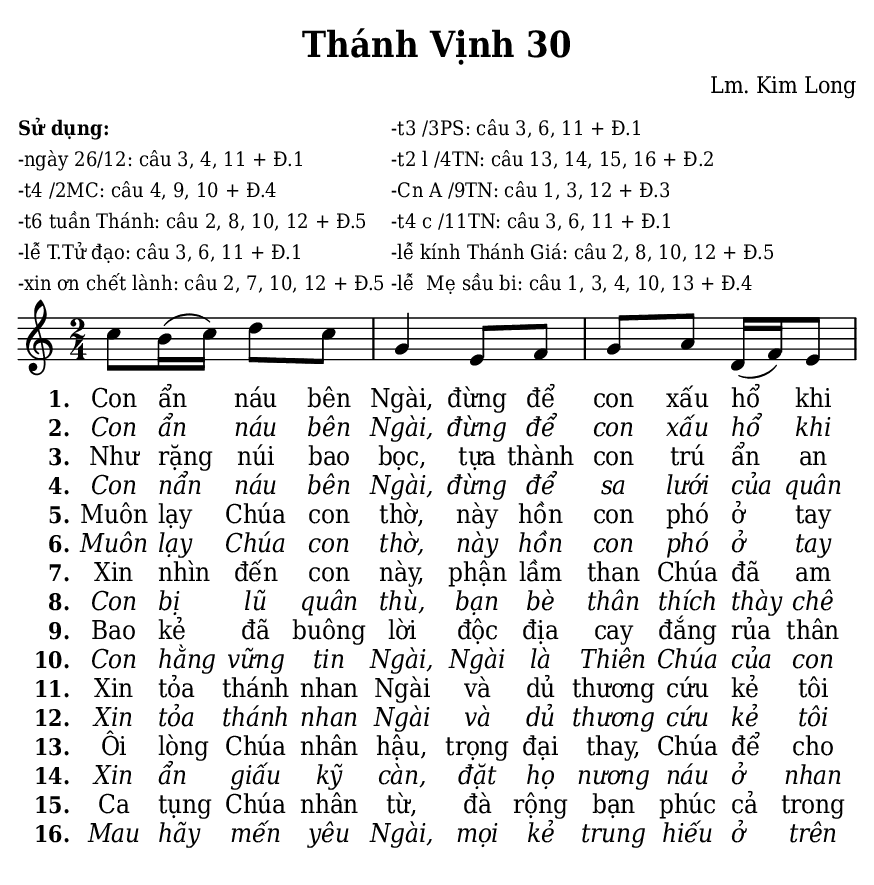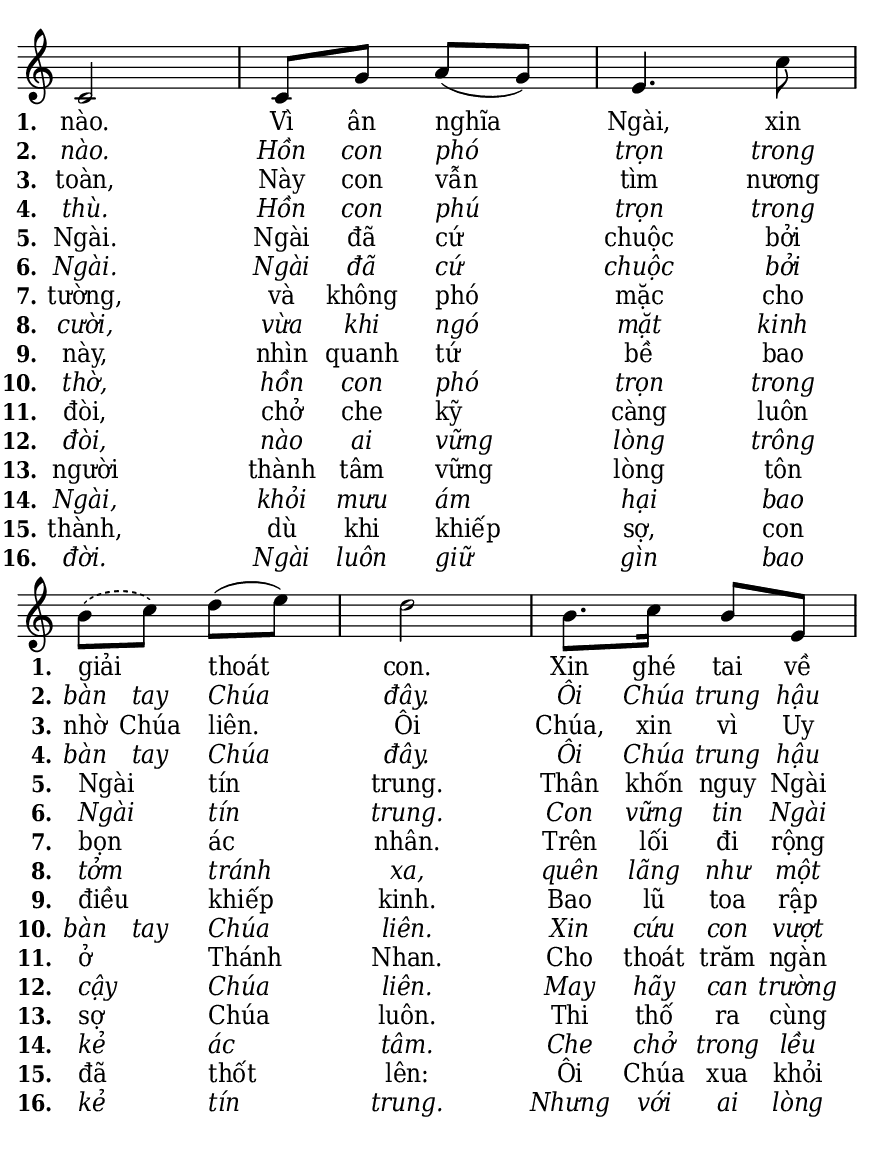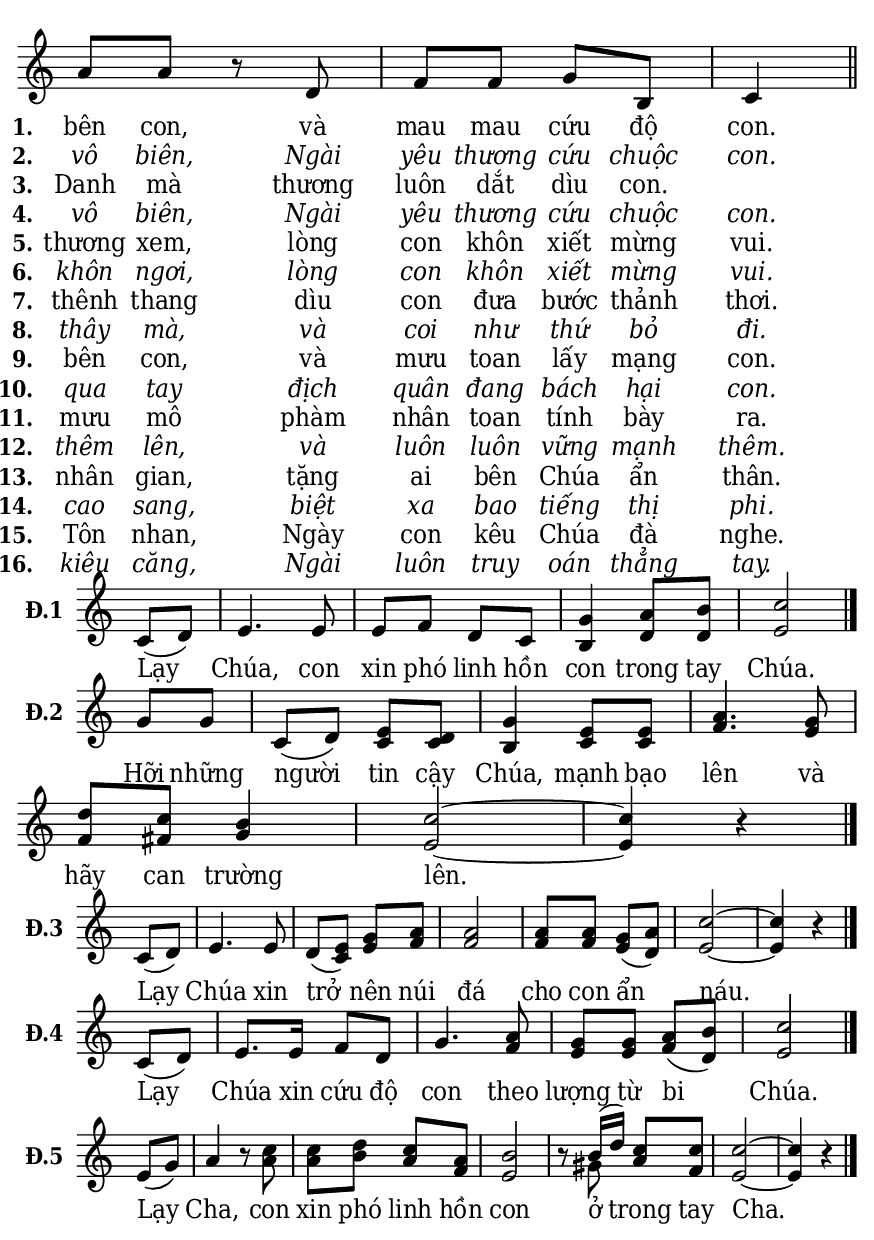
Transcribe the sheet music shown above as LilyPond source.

% Cài đặt chung
\version "2.22.1"
\include "english.ly"

\header {
  title = "Thánh Vịnh 30"
  composer = "Lm. Kim Long"
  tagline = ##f
}

% mã nguồn cho những chức năng chưa hỗ trợ trong phiên bản lilypond hiện tại
% cung cấp bởi cộng đồng lilypond khi gửi email đến lilypond-user@gnu.org
% in số phiên khúc trên mỗi dòng
#(define (add-grob-definition grob-name grob-entry)
     (set! all-grob-descriptions
           (cons ((@@ (lily) completize-grob-entry)
                  (cons grob-name grob-entry))
                 all-grob-descriptions)))

#(add-grob-definition
    'StanzaNumberSpanner
    `((direction . ,LEFT)
      (font-series . bold)
      (padding . 1.0)
      (side-axis . ,X)
      (stencil . ,ly:text-interface::print)
      (X-offset . ,ly:side-position-interface::x-aligned-side)
      (Y-extent . ,grob::always-Y-extent-from-stencil)
      (meta . ((class . Spanner)
               (interfaces . (font-interface
                              side-position-interface
                              stanza-number-interface
                              text-interface))))))

\layout {
    \context {
      \Global
      \grobdescriptions #all-grob-descriptions
    }
    \context {
      \Score
      \remove Stanza_number_align_engraver
      \consists
        #(lambda (context)
           (let ((texts '())
                 (syllables '()))
             (make-engraver
              (acknowledgers
               ((stanza-number-interface engraver grob source-engraver)
                  (set! texts (cons grob texts)))
               ((lyric-syllable-interface engraver grob source-engraver)
                  (set! syllables (cons grob syllables))))
              ((stop-translation-timestep engraver)
                 (for-each
                  (lambda (text)
                    (for-each
                     (lambda (syllable)
                       (ly:pointer-group-interface::add-grob
                        text
                        'side-support-elements
                        syllable))
                     syllables))
                  texts)
                 (set! syllables '())))))
    }
    \context {
      \Lyrics
      \remove Stanza_number_engraver
      \consists
        #(lambda (context)
           (let ((text #f)
                 (last-stanza #f))
             (make-engraver
              ((process-music engraver)
                 (let ((stanza (ly:context-property context 'stanza #f)))
                   (if (and stanza (not (equal? stanza last-stanza)))
                       (let ((column (ly:context-property context
'currentCommandColumn)))
                         (set! last-stanza stanza)
                         (if text
                             (ly:spanner-set-bound! text RIGHT column))
                         (set! text (ly:engraver-make-grob engraver
'StanzaNumberSpanner '()))
                         (ly:grob-set-property! text 'text stanza)
                         (ly:spanner-set-bound! text LEFT column)))))
              ((finalize engraver)
                 (if text
                     (let ((column (ly:context-property context
'currentCommandColumn)))
                       (ly:spanner-set-bound! text RIGHT column)))))))
      \override StanzaNumberSpanner.horizon-padding = 10000
    }
}

stanzaReminderOff =
  \temporary \override StanzaNumberSpanner.after-line-breaking =
     #(lambda (grob)
        ;; Can be replaced with (not (first-broken-spanner? grob)) in 2.23.
        (if (let ((siblings (ly:spanner-broken-into (ly:grob-original grob))))
              (and (pair? siblings)
                   (not (eq? grob (car siblings)))))
            (ly:grob-suicide! grob)))

stanzaReminderOn = \undo \stanzaReminderOff
% kết thúc mã nguồn

% Nhạc
nhacPhanMot = \relative c'' {
  \key c \major
  \time 2/4
  c8 b16 (c) d8 c |
  g4 e8 f |
  g a d,16 (f) e8 |
  c2 |
  c8 g' a (g) |
  e4. c'8 |
  %\once \slurDashed
  \once \phrasingSlurDashed
  b \(c\) d (e) |
  d2 |
  b8. c16 b8 e, |
  a a r d, |
  f f g b, |
  c4 \bar "||"
}

nhacPhanHai = \relative c' {
  \key c \major
  \time 2/4
  \partial 4
  c8 (d) |
  e4. e8 |
  e f d c |
  <<
    {
      g'4 a8 b |
      c2 \bar "|."
    }
    {
      b,4 d8 d |
      e2
    }
  >>
}

nhacPhanBa = \relative c'' {
  \key c \major
  \time 2/4
  \partial 4
  g8 g |
  c, (d)
  <<
    {
      e d |
      g4 e8 e |
      a4. g8 |
      d' c b4 |
      c2 ~ |
      c4 r \bar "|."
    }
    {
      c,8 c |
      b4 c8 c |
      f4. e8 |
      f fs g4 |
      e2 ~ |
      e4 r
    }
  >>
}

nhacPhanBon = \relative c' {
  \key c \major
  \time 2/4
  \partial 4
  c8 (d) |
  e4. e8 |
  d (
  <<
    {
      e) g a |
      a2 |
      a8 a g (a) |
      c2 ~ |
      c4 r \bar "|."
    }
    {
      c,8) e f |
      f2 |
      f8 f e (d) |
      e2 ~ |
      e4 r
    }
  >>
}

nhacPhanNam = \relative c' {
  \key c \major
  \time 2/4
  \partial 4
  c8 (d) |
  e8. e16 f8 d |
  g4.
  <<
    {
      a8 |
      g g a (b) |
      c2 \bar "|."
    }
    {
      f,8 |
      e e f (d) |
      e2
    }
  >>
}

nhacPhanSau = \relative c' {
  \key c \major
  \time 2/4
  \partial 4
  e8 (g) |
  a4 r8
  <<
    {
      c8 |
      c d c a |
      b2 |
      r8
    }
    {
      a |
      a b a f |
      e2 |
      r8
    }
  >>
  <<
    {
      \voiceOne
      b'16 (d)
    }
    \new Voice = "splitpart" {
      \voiceTwo
      gs,8
    }
  >>
  \oneVoice
  <<
    {
      c8 c |
      c2 ~ |
      c4 r \bar "|."
    }
    {
      a8 f |
      e2 ~ |
      e4 r
    }
  >>
}

% Lời
loiPhanMot = \lyricmode {
  <<
    {
      \set stanza = "1."
      Con ẩn náu bên Ngài, đừng để con xấu hổ khi nào.
      Vì ân nghĩa Ngài, xin giải _ thoát con.
      Xin ghé tai về bên con, và mau mau cứu độ con.
    }
    \new Lyrics {
	    \set associatedVoice = "beSop"
	    \set stanza = "2."
      \override Lyrics.LyricText.font-shape = #'italic
      Con ẩn náu bên Ngài, đừng để con xấu hổ khi nào.
      Hồn con phó trọn trong bàn tay Chúa đây.
      Ôi Chúa trung hậu vô biên, Ngài yêu thương cứu chuộc con.
    }
    \new Lyrics {
	    \set associatedVoice = "beSop"
	    \set stanza = "3."
      Như rặng núi bao bọc, tựa thành con trú ẩn an toàn,
      Này con vẫn tìm nương nhờ Chúa liên.
      Ôi Chúa, xin vì Uy Danh mà thương luôn dắt dìu con.
    }
    \new Lyrics {
	    \set associatedVoice = "beSop"
	    \set stanza = "4."
      \override Lyrics.LyricText.font-shape = #'italic
      Con nẩn náu bên Ngài, đừng để sa lưới của quân thù.
      Hồn con phú trọn trong bàn tay Chúa đây.
      Ôi Chúa trung hậu vô biên, Ngài yêu thương cứu chuộc con.
    }
    \new Lyrics {
	    \set associatedVoice = "beSop"
	    \set stanza = "5."
      Muôn lạy Chúa con thờ, này hồn con phó ở tay Ngài.
      Ngài đã cứ chuộc bởi Ngài _ tín trung.
      Thân khốn nguy Ngài thương xem, lòng con khôn xiết mừng vui.
    }
    \new Lyrics {
	    \set associatedVoice = "beSop"
	    \set stanza = "6."
      \override Lyrics.LyricText.font-shape = #'italic
      Muôn lạy Chúa con thờ, này hồn con phó ở tay Ngài.
      Ngài đã cứ chuộc bởi Ngài _ tín trung.
      Con vững tin Ngài khôn ngơi, lòng con khôn xiết mừng vui.
    }
    \new Lyrics {
	    \set associatedVoice = "beSop"
	    \set stanza = "7."
      Xin nhìn đến con này, phận lầm than Chúa đã am tường,
      và không phó mặc cho bọn _ ác nhân.
      Trên lối đi rộng thênh thang dìu con đưa bước thảnh thơi.
    }
    \new Lyrics {
	    \set associatedVoice = "beSop"
	    \set stanza = "8."
      \override Lyrics.LyricText.font-shape = #'italic
      Con bị lũ quân thù, bạn bè thân thích thày chê cười,
      vừa khi ngó mặt kinh tởm _ tránh xa,
      quên lãng như một thây mà, và coi như thứ bỏ đi.
    }
    \new Lyrics {
	    \set associatedVoice = "beSop"
	    \set stanza = "9."
      Bao kẻ đã buông lời độc địa cay đắng rủa thân này,
      nhìn quanh tứ bề bao điều _ khiếp kinh.
      Bao lũ toa rập bên con, và mưu toan lấy mạng con.
    }
    \new Lyrics {
	    \set associatedVoice = "beSop"
	    \set stanza = "10."
      \override Lyrics.LyricText.font-shape = #'italic
      Con hằng vững tin Ngài, Ngài là Thiên Chúa của con thờ,
      hồn con phó trọn trong bàn tay Chúa liên.
      Xin cứu con vượt qua tay địch quân đang bách hại con.
    }
    \new Lyrics {
	    \set associatedVoice = "beSop"
	    \set stanza = "11."
      Xin tỏa thánh nhan Ngài và dủ thương cứu kẻ tôi đòi,
      chở che kỹ càng luôn ở _ Thánh Nhan.
      Cho thoát trăm ngàn mưu mô phàm nhân toan tính bày ra.
    }
    \new Lyrics {
	    \set associatedVoice = "beSop"
	    \set stanza = "12."
      \override Lyrics.LyricText.font-shape = #'italic
      Xin tỏa thánh nhan Ngài và dủ thương cứu kẻ tôi đòi,
      nào ai vững lòng trông cậy _ Chúa liên.
      May hãy can trường thêm lên, và luôn luôn vững mạnh thêm.
    }
    \new Lyrics {
	    \set associatedVoice = "beSop"
	    \set stanza = "13."
      Ôi lòng Chúa nhân hậu, trọng đại thay,
      Chúa để cho người thành tâm vững lòng tôn sợ _ Chúa luôn.
      Thi thố ra cùng nhân gian, tặng ai bên Chúa ẩn thân.
    }
    \new Lyrics {
	    \set associatedVoice = "beSop"
	    \set stanza = "14."
      \override Lyrics.LyricText.font-shape = #'italic
      Xin ẩn giấu kỹ càn, đặt họ nương náu ở nhan Ngài,
      khỏi mưu ám hại bao kẻ _ ác tâm.
      Che chở trong lều cao sang, biệt xa bao tiếng thị phi.
    }
    \new Lyrics {
	    \set associatedVoice = "beSop"
	    \set stanza = "15."
      Ca tụng Chúa nhân từ, đà rộng bạn phúc cả trong thành,
      dù khi khiếp sợ, con đã _ thốt lên:
      Ôi Chúa xua khỏi Tôn nhan, Ngày con kêu Chúa đà nghe.
    }
    \new Lyrics {
	    \set associatedVoice = "beSop"
	    \set stanza = "16."
      \override Lyrics.LyricText.font-shape = #'italic
      Mau hãy mến yêu Ngài, mọi kẻ trung hiếu ở trên đời.
      Ngài luôn giữ gìn bao kẻ _ tín trung.
      Nhưng với ai lòng kiêu căng, Ngài luôn truy oán thẳng tay.
    }
  >>
}

loiPhanHai = \lyricmode {
  Lạy Chúa, con xin phó linh hồn con trong tay Chúa.
}

loiPhanBa = \lyricmode {
  Hỡi những người tin cậy Chúa, mạnh bạo lên và hãy can trường lên.
}

loiPhanBon = \lyricmode {
  Lạy Chúa xin trở nên núi đá cho con ẩn náu.
}

loiPhanNam = \lyricmode {
  Lạy Chúa xin cứu độ con theo lượng từ bi Chúa.
}

loiPhanSau = \lyricmode {
  Lạy Cha, con xin phó linh hồn con ở trong tay Cha.
}

% Dàn trang
\paper {
  #(set-paper-size "a5")
  top-margin = 3\mm
  bottom-margin = 3\mm
  left-margin = 3\mm
  right-margin = 3\mm
  indent = #0
  #(define fonts
	 (make-pango-font-tree "Deja Vu Serif Condensed"
	 		       "Deja Vu Serif Condensed"
			       "Deja Vu Serif Condensed"
			       (/ 20 20)))
  print-page-number = ##f
  ragged-bottom = ##t
  page-count = 3
}

\markup {
  \vspace #1
  %\fill-line {
    \column {
      \left-align {
        \line { \bold \small "Sử dụng:" }
        \line { \small "-ngày 26/12: câu 3, 4, 11 + Đ.1" }
        \line { \small "-t4 /2MC: câu 4, 9, 10 + Đ.4" }
        \line { \small "-t6 tuần Thánh: câu 2, 8, 10, 12 + Đ.5" }
        \line { \small "-lễ T.Tử đạo: câu 3, 6, 11 + Đ.1" }
        \line { \small "-xin ơn chết lành: câu 2, 7, 10, 12 + Đ.5" }
      }
    }
    \column {
      \left-align {
        \line { \small "-t3 /3PS: câu 3, 6, 11 + Đ.1" }
        \line { \small "-t2 l /4TN: câu 13, 14, 15, 16 + Đ.2" }
        \line { \small "-Cn A /9TN: câu 1, 3, 12 + Đ.3" }
        \line { \small "-t4 c /11TN: câu 3, 6, 11 + Đ.1" }
        \line { \small "-lễ kính Thánh Giá: câu 2, 8, 10, 12 + Đ.5" }
        \line { \small "-lễ  Mẹ sầu bi: câu 1, 3, 4, 10, 13 + Đ.4" }
      }
    }
  %}
}

\score {
  <<
    \new Staff <<
        \clef treble
        \new Voice = beSop {
          \nhacPhanMot
        }
      \new Lyrics \lyricsto beSop \loiPhanMot
    >>
  >>
  \layout {
    \override Lyrics.LyricSpace.minimum-distance = #1
    \override Score.BarNumber.break-visibility = ##(#f #f #f)
    \override Score.SpacingSpanner.uniform-stretching = ##t
    ragged-last = ##f
  }
}

\score {
  <<
    \new Staff \with {
      \remove "Time_signature_engraver"
      instrumentName = \markup { \bold "Đ.1" }} <<
        \clef treble
        \new Voice = beSop {
          \nhacPhanHai
        }
      \new Lyrics \lyricsto beSop \loiPhanHai
    >>
  >>
  \layout {
    indent = 10
    \override Lyrics.LyricSpace.minimum-distance = #0.6
    \override Score.BarNumber.break-visibility = ##(#f #f #f)
    \override Score.SpacingSpanner.uniform-stretching = ##t
    ragged-last = ##f
  }
}

\score {
  <<
    \new Staff \with {
      \remove "Time_signature_engraver"
      instrumentName = \markup { \bold "Đ.2" }} <<
        \clef treble
        \new Voice = beSop {
          \nhacPhanBa
        }
      \new Lyrics \lyricsto beSop \loiPhanBa
    >>
  >>
  \layout {
    indent = 10
    \override Lyrics.LyricSpace.minimum-distance = #0.45
    \override Score.BarNumber.break-visibility = ##(#f #f #f)
    \override Score.SpacingSpanner.uniform-stretching = ##t
    ragged-last = ##f
  }
}

\score {
  <<
    \new Staff \with {
      \remove "Time_signature_engraver"
      instrumentName = \markup { \bold "Đ.3" }} <<
        \clef treble
        \new Voice = beSop {
          \nhacPhanBon
        }
      \new Lyrics \lyricsto beSop \loiPhanBon
    >>
  >>
  \layout {
    indent = 10
    \override Lyrics.LyricSpace.minimum-distance = #0.6
    \override Score.BarNumber.break-visibility = ##(#f #f #f)
    \override Score.SpacingSpanner.uniform-stretching = ##t
    ragged-last = ##f
  }
}

\score {
  <<
    \new Staff \with {
      \remove "Time_signature_engraver"
      instrumentName = \markup { \bold "Đ.4" }} <<
        \clef treble
        \new Voice = beSop {
          \nhacPhanNam
        }
      \new Lyrics \lyricsto beSop \loiPhanNam
    >>
  >>
  \layout {
    indent = 10
    \override Lyrics.LyricSpace.minimum-distance = #0.6
    \override Score.BarNumber.break-visibility = ##(#f #f #f)
    \override Score.SpacingSpanner.uniform-stretching = ##t
    ragged-last = ##f
  }
}

\score {
  <<
    \new Staff \with {
      \remove "Time_signature_engraver"
      instrumentName = \markup { \bold "Đ.5" }} <<
        \clef treble
        \new Voice = beSop {
          \nhacPhanSau
        }
      \new Lyrics \lyricsto beSop \loiPhanSau
    >>
  >>
  \layout {
    indent = 10
    \override Lyrics.LyricSpace.minimum-distance = #0.6
    \override Score.BarNumber.break-visibility = ##(#f #f #f)
    \override Score.SpacingSpanner.uniform-stretching = ##t
    ragged-last = ##f
  }
}
